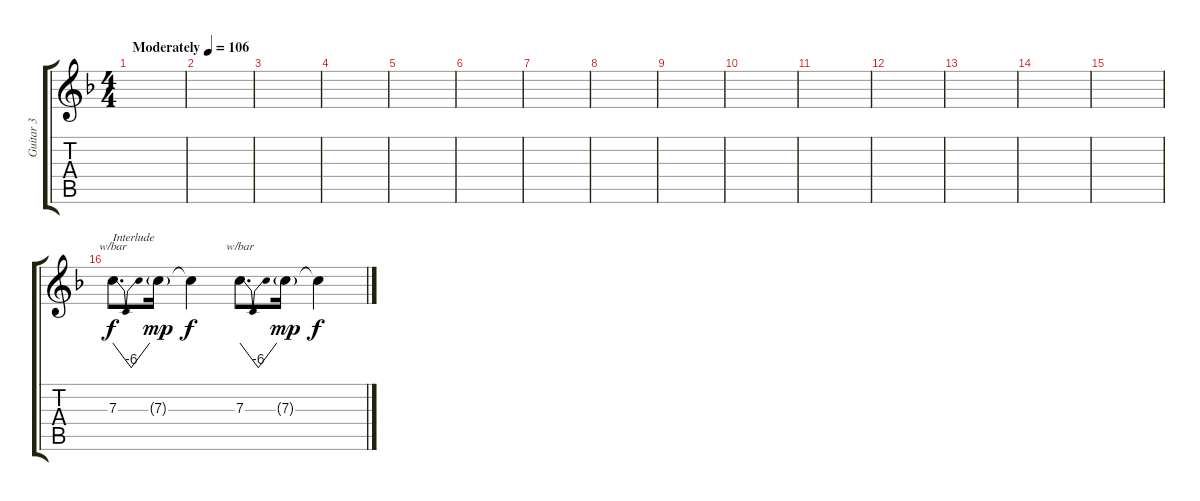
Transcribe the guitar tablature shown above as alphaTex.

\track ("Guitar 3" "Guitar 3") {instrument distortionguitar}
\staff {score tabs}
\tuning (D4 A3 F3 C3 G2 C2) {hide}
\ts (4 4)
\tempo (106 "Moderately")
\clef g2
\ks f
|
|
|
|
|
|
|
|
|
|
|
|
|
|
|
7.3.8{d tbe (dip default 0 0 30 -24 60 0) txt "Interlude"} 7.3{g}.16{dy mp} 7.3{t}.4{dy f} 7.3.8{d tbe (dip default 0 0 30 -24 60 0)} 7.3{g}.16{dy mp} 7.3{t}.4{dy f}
